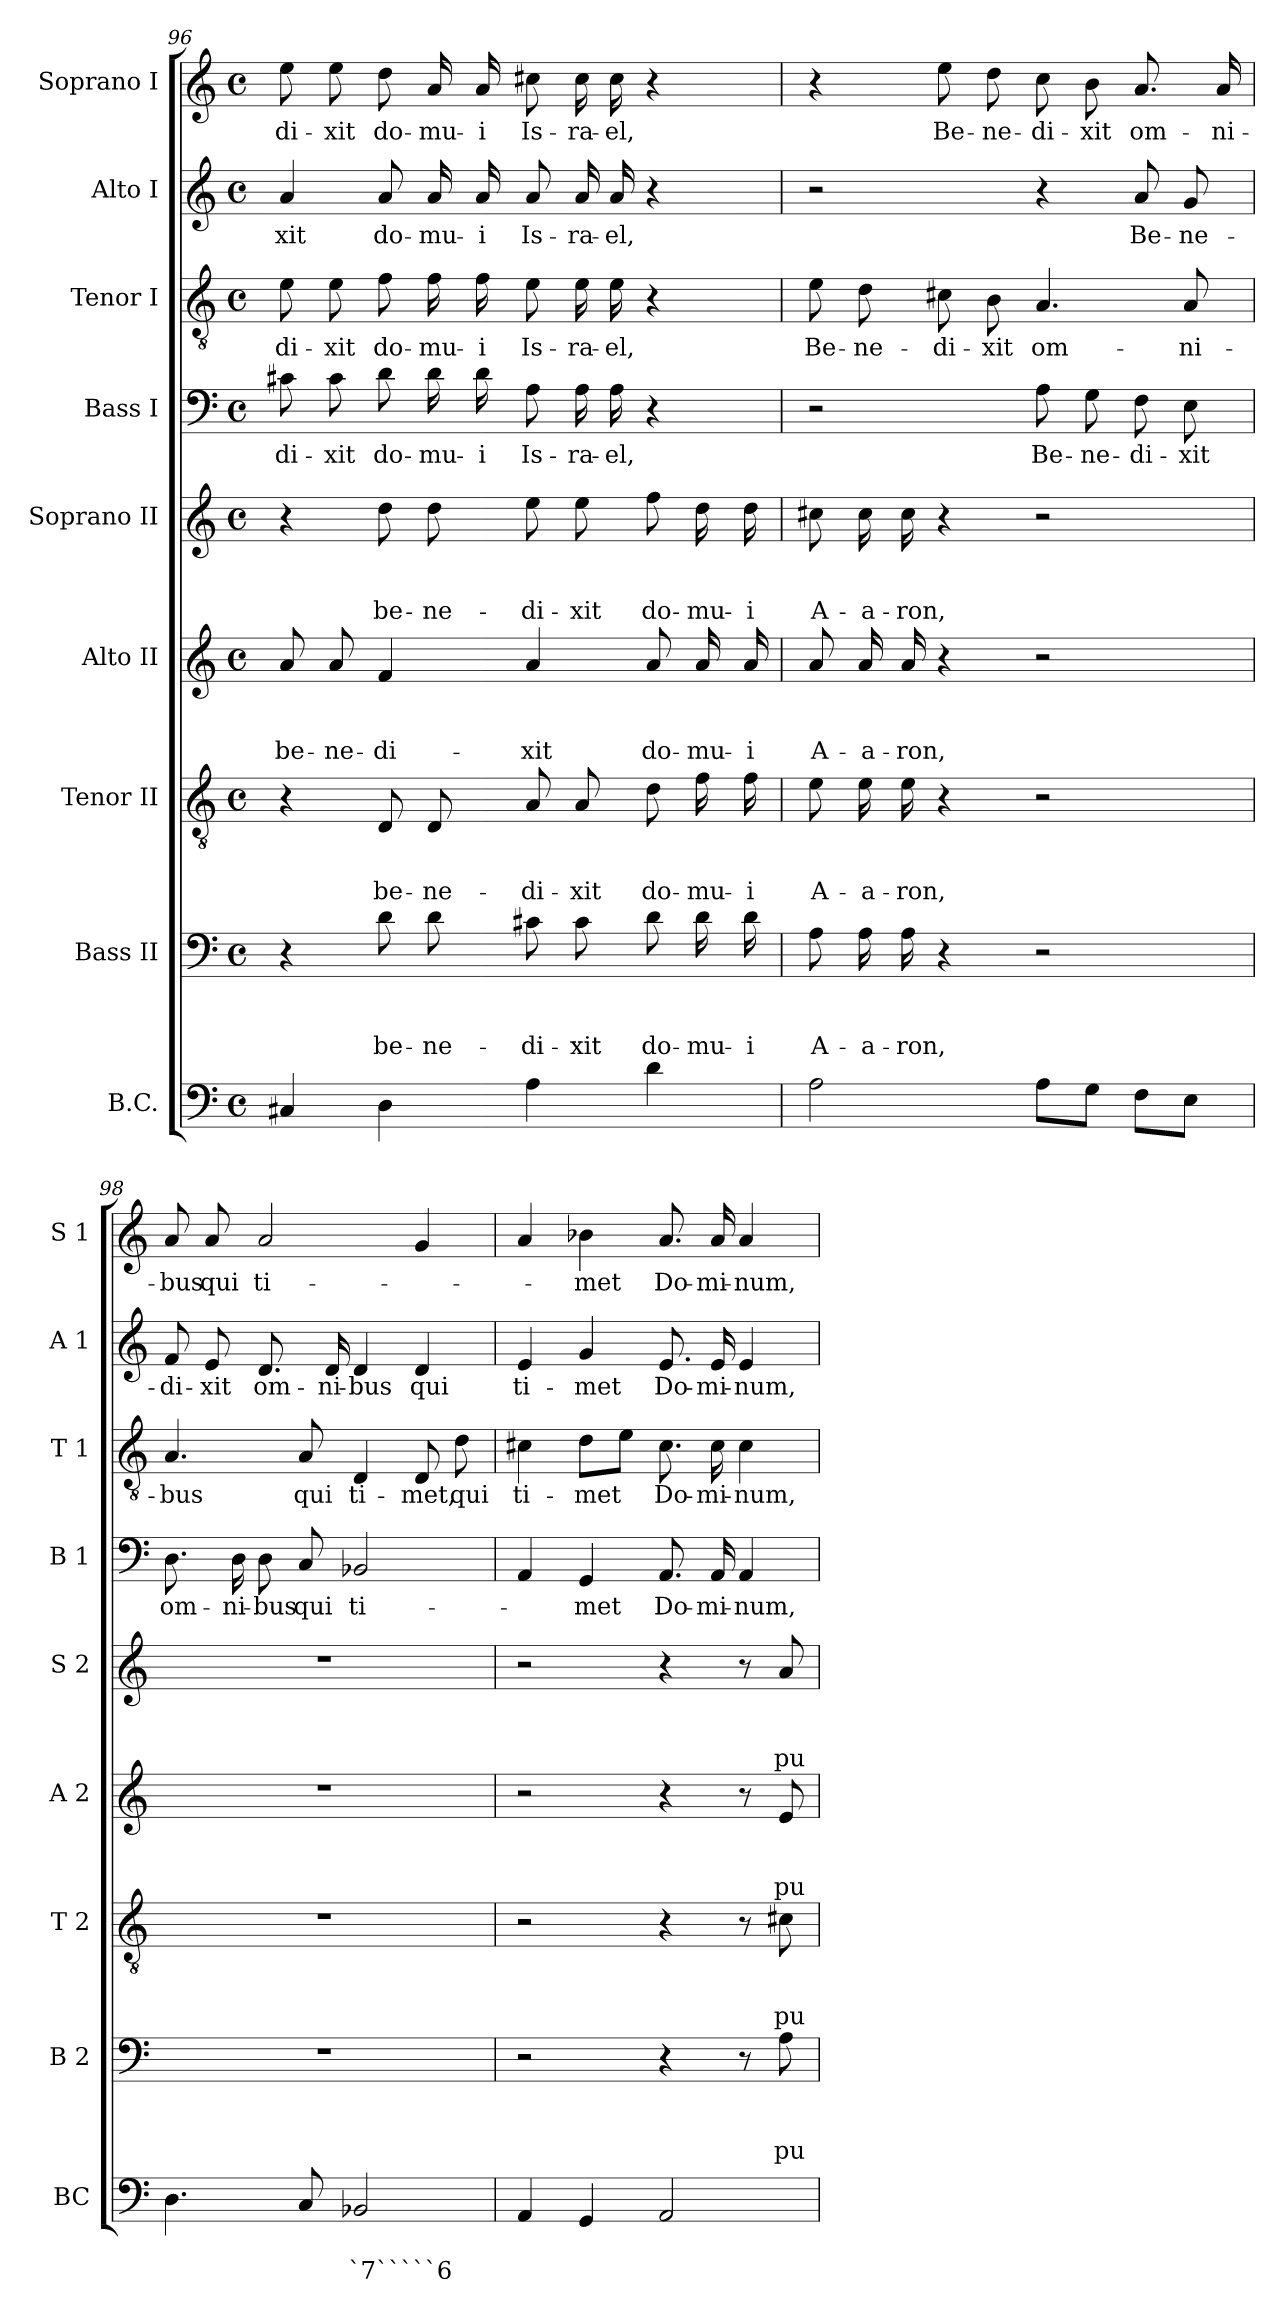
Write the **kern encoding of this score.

**kern	**text	**text	**kern	**text	**text	**text	**kern	**text	**text	**text	**kern	**text	**text	**text	**kern	**text	**text	**text	**kern	**text	**kern	**text	**kern	**text	**kern	**text
*part9	*part9	*part9	*part8	*part8	*part8	*part8	*part7	*part7	*part7	*part7	*part6	*part6	*part6	*part6	*part5	*part5	*part5	*part5	*part4	*part4	*part3	*part3	*part2	*part2	*part1	*part1
*staff9	*staff9	*staff9	*staff8	*staff8	*staff8	*staff8	*staff7	*staff7	*staff7	*staff7	*staff6	*staff6	*staff6	*staff6	*staff5	*staff5	*staff5	*staff5	*staff4	*staff4	*staff3	*staff3	*staff2	*staff2	*staff1	*staff1
*I"B.C.	*	*	*I"Bass II	*	*	*	*I"Tenor II	*	*	*	*I"Alto II	*	*	*	*I"Soprano II	*	*	*	*I"Bass I	*	*I"Tenor I	*	*I"Alto I	*	*I"Soprano I	*
*I'BC	*	*	*I'B 2	*	*	*	*I'T 2	*	*	*	*I'A 2	*	*	*	*I'S 2	*	*	*	*I'B 1	*	*I'T 1	*	*I'A 1	*	*I'S 1	*
*clefF4	*	*	*clefF4	*	*	*	*clefGv2	*	*	*	*clefG2	*	*	*	*clefG2	*	*	*	*clefF4	*	*clefGv2	*	*clefG2	*	*clefG2	*
*k[]	*	*	*k[]	*	*	*	*k[]	*	*	*	*k[]	*	*	*	*k[]	*	*	*	*k[]	*	*k[]	*	*k[]	*	*k[]	*
*C:	*	*	*C:	*	*	*	*C:	*	*	*	*C:	*	*	*	*C:	*	*	*	*C:	*	*C:	*	*C:	*	*C:	*
*M4/4	*	*	*M4/4	*	*	*	*M4/4	*	*	*	*M4/4	*	*	*	*M4/4	*	*	*	*M4/4	*	*M4/4	*	*M4/4	*	*M4/4	*
*met(c)	*	*	*met(c)	*	*	*	*met(c)	*	*	*	*met(c)	*	*	*	*met(c)	*	*	*	*met(c)	*	*met(c)	*	*met(c)	*	*met(c)	*
=96	=96	=96	=96	=96	=96	=96	=96	=96	=96	=96	=96	=96	=96	=96	=96	=96	=96	=96	=96	=96	=96	=96	=96	=96	=96	=96
!	!	!	!	!	!	!	!	!	!	!	!	!	!	!LO:LY:b	!	!	!	!	!	!LO:LY:b	!	!LO:LY:b	!	!LO:LY:b	!	!LO:LY:b
4C#X/	.	.	4r	.	.	.	4r	.	.	.	8a/	.	.	be-	4r	.	.	.	8c#X\	-di-	8e\	-di-	4a/	-xit	8ee\	-di-
!	!	!	!	!	!	!	!	!	!	!	!	!	!	!LO:LY:b	!	!	!	!	!	!LO:LY:b	!	!LO:LY:b	!	!	!	!LO:LY:b
.	.	.	.	.	.	.	.	.	.	.	8a/	.	.	-ne-	.	.	.	.	8c#\	-xit	8e\	-xit	.	.	8ee\	-xit
!	!	!	!	!	!	!LO:LY:b	!	!	!	!LO:LY:b	!	!	!	!LO:LY:b	!	!	!	!LO:LY:b	!	!LO:LY:b	!	!LO:LY:b	!	!LO:LY:b	!	!LO:LY:b
4D\	.	.	8d\	.	.	be-	8D/	.	.	be-	4f/	.	.	-di-	8dd\	.	.	be-	8d\	do-	8f\	do-	8a/	do-	8dd\	do-
!	!	!	!	!	!	!LO:LY:b	!	!	!	!LO:LY:b	!	!	!	!	!	!	!	!LO:LY:b	!	!LO:LY:b	!	!LO:LY:b	!	!LO:LY:b	!	!LO:LY:b
.	.	.	8d\	.	.	-ne-	8D/	.	.	-ne-	.	.	.	.	8dd\	.	.	-ne-	16d\	-mu-	16f\	-mu-	16a/	-mu-	16a/	-mu-
!	!	!	!	!	!	!	!	!	!	!	!	!	!	!	!	!	!	!	!	!LO:LY:b	!	!LO:LY:b	!	!LO:LY:b	!	!LO:LY:b
.	.	.	.	.	.	.	.	.	.	.	.	.	.	.	.	.	.	.	16d\	-i	16f\	-i	16a/	-i	16a/	-i
!	!	!	!	!	!	!LO:LY:b	!	!	!	!LO:LY:b	!	!	!	!LO:LY:b	!	!	!	!LO:LY:b	!	!LO:LY:b	!	!LO:LY:b	!	!LO:LY:b	!	!LO:LY:b
4A\	.	.	8c#X\	.	.	-di-	8A/	.	.	-di-	4a/	.	.	-xit	8ee\	.	.	-di-	8A\	Is-	8e\	Is-	8a/	Is-	8cc#X\	Is-
!	!	!	!	!	!	!LO:LY:b	!	!	!	!LO:LY:b	!	!	!	!	!	!	!	!LO:LY:b	!	!LO:LY:b	!	!LO:LY:b	!	!LO:LY:b	!	!LO:LY:b
.	.	.	8c#\	.	.	-xit	8A/	.	.	-xit	.	.	.	.	8ee\	.	.	-xit	16A\	-ra-	16e\	-ra-	16a/	-ra-	16cc#\	-ra-
!	!	!	!	!	!	!	!	!	!	!	!	!	!	!	!	!	!	!	!	!LO:LY:b	!	!LO:LY:b	!	!LO:LY:b	!	!LO:LY:b
.	.	.	.	.	.	.	.	.	.	.	.	.	.	.	.	.	.	.	16A\	-el,	16e\	-el,	16a/	-el,	16cc#\	-el,
!	!	!	!	!	!	!LO:LY:b	!	!	!	!LO:LY:b	!	!	!	!LO:LY:b	!	!	!	!LO:LY:b	!	!	!	!	!	!	!	!
4d\	.	.	8d\	.	.	do-	8d\	.	.	do-	8a/	.	.	do-	8ff\	.	.	do-	4r	.	4r	.	4r	.	4r	.
!	!	!	!	!	!	!LO:LY:b	!	!	!	!LO:LY:b	!	!	!	!LO:LY:b	!	!	!	!LO:LY:b	!	!	!	!	!	!	!	!
.	.	.	16d\	.	.	-mu-	16f\	.	.	-mu-	16a/	.	.	-mu-	16dd\	.	.	-mu-	.	.	.	.	.	.	.	.
!	!	!	!	!	!	!LO:LY:b	!	!	!	!LO:LY:b	!	!	!	!LO:LY:b	!	!	!	!LO:LY:b	!	!	!	!	!	!	!	!
.	.	.	16d\	.	.	-i	16f\	.	.	-i	16a/	.	.	-i	16dd\	.	.	-i	.	.	.	.	.	.	.	.
!!LO:PB:g=z
=97	=97	=97	=97	=97	=97	=97	=97	=97	=97	=97	=97	=97	=97	=97	=97	=97	=97	=97	=97	=97	=97	=97	=97	=97	=97	=97
!	!	!	!	!	!	!LO:LY:b	!	!	!	!LO:LY:b	!	!	!	!LO:LY:b	!	!	!	!LO:LY:b	!	!	!	!LO:LY:b	!	!	!	!
2A\	.	.	8A\	.	.	A-	8e\	.	.	A-	8a/	.	.	A-	8cc#X\	.	.	A-	2r	.	8e\	Be-	2r	.	4r	.
!	!	!	!	!	!	!LO:LY:b	!	!	!	!LO:LY:b	!	!	!	!LO:LY:b	!	!	!	!LO:LY:b	!	!	!	!LO:LY:b	!	!	!	!
.	.	.	16A\	.	.	-a-	16e\	.	.	-a-	16a/	.	.	-a-	16cc#\	.	.	-a-	.	.	8d\	-ne-	.	.	.	.
!	!	!	!	!	!	!LO:LY:b	!	!	!	!LO:LY:b	!	!	!	!LO:LY:b	!	!	!	!LO:LY:b	!	!	!	!	!	!	!	!
.	.	.	16A\	.	.	-ron,	16e\	.	.	-ron,	16a/	.	.	-ron,	16cc#\	.	.	-ron,	.	.	.	.	.	.	.	.
!	!	!	!	!	!	!	!	!	!	!	!	!	!	!	!	!	!	!	!	!	!	!LO:LY:b	!	!	!	!LO:LY:b
.	.	.	4r	.	.	.	4r	.	.	.	4r	.	.	.	4r	.	.	.	.	.	8c#X\	-di-	.	.	8ee\	Be-
!	!	!	!	!	!	!	!	!	!	!	!	!	!	!	!	!	!	!	!	!	!	!LO:LY:b	!	!	!	!LO:LY:b
.	.	.	.	.	.	.	.	.	.	.	.	.	.	.	.	.	.	.	.	.	8B\	-xit	.	.	8dd\	-ne-
!	!	!	!	!	!	!	!	!	!	!	!	!	!	!	!	!	!	!	!	!LO:LY:b	!	!LO:LY:b	!	!	!	!LO:LY:b
8A\L	.	.	2r	.	.	.	2r	.	.	.	2r	.	.	.	2r	.	.	.	8A\	Be-	4.A/	om-	4r	.	8cc\	-di-
!	!	!	!	!	!	!	!	!	!	!	!	!	!	!	!	!	!	!	!	!LO:LY:b	!	!	!	!	!	!LO:LY:b
8G\J	.	.	.	.	.	.	.	.	.	.	.	.	.	.	.	.	.	.	8G\	-ne-	.	.	.	.	8b\	-xit
!	!	!	!	!	!	!	!	!	!	!	!	!	!	!	!	!	!	!	!	!LO:LY:b	!	!	!	!LO:LY:b	!	!LO:LY:b
8F\L	.	.	.	.	.	.	.	.	.	.	.	.	.	.	.	.	.	.	8F\	-di-	.	.	8a/	Be-	8.a/	om-
!	!	!	!	!	!	!	!	!	!	!	!	!	!	!	!	!	!	!	!	!LO:LY:b	!	!LO:LY:b	!	!LO:LY:b	!	!
8E\J	.	.	.	.	.	.	.	.	.	.	.	.	.	.	.	.	.	.	8E\	-xit	8A/	-ni-	8g/	-ne-	.	.
!	!	!	!	!	!	!	!	!	!	!	!	!	!	!	!	!	!	!	!	!	!	!	!	!	!	!LO:LY:b
.	.	.	.	.	.	.	.	.	.	.	.	.	.	.	.	.	.	.	.	.	.	.	.	.	16a/	-ni-
=98	=98	=98	=98	=98	=98	=98	=98	=98	=98	=98	=98	=98	=98	=98	=98	=98	=98	=98	=98	=98	=98	=98	=98	=98	=98	=98
!	!	!	!	!	!	!	!	!	!	!	!	!	!	!	!	!	!	!	!	!LO:LY:b	!	!LO:LY:b	!	!LO:LY:b	!	!LO:LY:b
4.D\	.	.	1r	.	.	.	1r	.	.	.	1r	.	.	.	1r	.	.	.	8.D\	om-	4.A/	-bus	8f/	-di-	8a/	-bus
!	!	!	!	!	!	!	!	!	!	!	!	!	!	!	!	!	!	!	!	!	!	!	!	!LO:LY:b	!	!LO:LY:b
.	.	.	.	.	.	.	.	.	.	.	.	.	.	.	.	.	.	.	.	.	.	.	8e/	-xit	8a/	qui
!	!	!	!	!	!	!	!	!	!	!	!	!	!	!	!	!	!	!	!	!LO:LY:b	!	!	!	!	!	!
.	.	.	.	.	.	.	.	.	.	.	.	.	.	.	.	.	.	.	16D\	-ni-	.	.	.	.	.	.
!	!	!	!	!	!	!	!	!	!	!	!	!	!	!	!	!	!	!	!	!LO:LY:b	!	!	!	!LO:LY:b	!	!LO:LY:b
.	.	.	.	.	.	.	.	.	.	.	.	.	.	.	.	.	.	.	8D\	-bus	.	.	8.d/	om-	2a/	ti-
!	!	!	!	!	!	!	!	!	!	!	!	!	!	!	!	!	!	!	!	!LO:LY:b	!	!LO:LY:b	!	!	!	!
8C/	.	.	.	.	.	.	.	.	.	.	.	.	.	.	.	.	.	.	8C/	qui	8A/	qui	.	.	.	.
!	!	!	!	!	!	!	!	!	!	!	!	!	!	!	!	!	!	!	!	!	!	!	!	!LO:LY:b	!	!
.	.	.	.	.	.	.	.	.	.	.	.	.	.	.	.	.	.	.	.	.	.	.	16d/	-ni-	.	.
!	!	!LO:LY:b	!	!	!	!	!	!	!	!	!	!	!	!	!	!	!	!	!	!LO:LY:b	!	!LO:LY:b	!	!LO:LY:b	!	!
2BB-X/	.	`7`````6	.	.	.	.	.	.	.	.	.	.	.	.	.	.	.	.	2BB-X/	ti-	4D/	ti-	4d/	-bus	.	.
!	!	!	!	!	!	!	!	!	!	!	!	!	!	!	!	!	!	!	!	!	!	!LO:LY:b	!	!LO:LY:b	!	!
.	.	.	.	.	.	.	.	.	.	.	.	.	.	.	.	.	.	.	.	.	8D/	-met,	4d/	qui	4g/	.
!	!	!	!	!	!	!	!	!	!	!	!	!	!	!	!	!	!	!	!	!	!	!LO:LY:b	!	!	!	!
.	.	.	.	.	.	.	.	.	.	.	.	.	.	.	.	.	.	.	.	.	8d\	qui	.	.	.	.
=99	=99	=99	=99	=99	=99	=99	=99	=99	=99	=99	=99	=99	=99	=99	=99	=99	=99	=99	=99	=99	=99	=99	=99	=99	=99	=99
!	!	!	!	!	!	!	!	!	!	!	!	!	!	!	!	!	!	!	!	!	!	!LO:LY:b	!	!LO:LY:b	!	!
4AA/	.	.	2r	.	.	.	2r	.	.	.	2r	.	.	.	2r	.	.	.	4AA/	.	4c#X\	ti-	4e/	ti-	4a/	.
!	!	!	!	!	!	!	!	!	!	!	!	!	!	!	!	!	!	!	!	!LO:LY:b	!	!LO:LY:b	!	!LO:LY:b	!	!LO:LY:b
4GG/	.	.	.	.	.	.	.	.	.	.	.	.	.	.	.	.	.	.	4GG/	-met	8d\L	-met	4g/	-met	4b-X\	-met
.	.	.	.	.	.	.	.	.	.	.	.	.	.	.	.	.	.	.	.	.	8e\J	.	.	.	.	.
!	!	!	!	!	!	!	!	!	!	!	!	!	!	!	!	!	!	!	!	!LO:LY:b	!	!LO:LY:b	!	!LO:LY:b	!	!LO:LY:b
2AA/	.	.	4r	.	.	.	4r	.	.	.	4r	.	.	.	4r	.	.	.	8.AA/	Do-	8.c#\	Do-	8.e/	Do-	8.a/	Do-
!	!	!	!	!	!	!	!	!	!	!	!	!	!	!	!	!	!	!	!	!LO:LY:b	!	!LO:LY:b	!	!LO:LY:b	!	!LO:LY:b
.	.	.	.	.	.	.	.	.	.	.	.	.	.	.	.	.	.	.	16AA/	-mi-	16c#\	-mi-	16e/	-mi-	16a/	-mi-
!	!	!	!	!	!	!	!	!	!	!	!	!	!	!	!	!	!	!	!	!LO:LY:b	!	!LO:LY:b	!	!LO:LY:b	!	!LO:LY:b
.	.	.	8r	.	.	.	8r	.	.	.	8r	.	.	.	8r	.	.	.	4AA/	-num,	4c#\	-num,	4e/	-num,	4a/	-num,
!	!	!	!	!	!	!LO:LY:b	!	!	!	!LO:LY:b	!	!	!	!LO:LY:b	!	!	!	!LO:LY:b	!	!	!	!	!	!	!	!
.	.	.	8A\	.	.	pu-	8c#X\	.	.	pu-	8e/	.	.	pu-	8a/	.	.	pu-	.	.	.	.	.	.	.	.
=	=	=	=	=	=	=	=	=	=	=	=	=	=	=	=	=	=	=	=	=	=	=	=	=	=	=
*-	*-	*-	*-	*-	*-	*-	*-	*-	*-	*-	*-	*-	*-	*-	*-	*-	*-	*-	*-	*-	*-	*-	*-	*-	*-	*-
